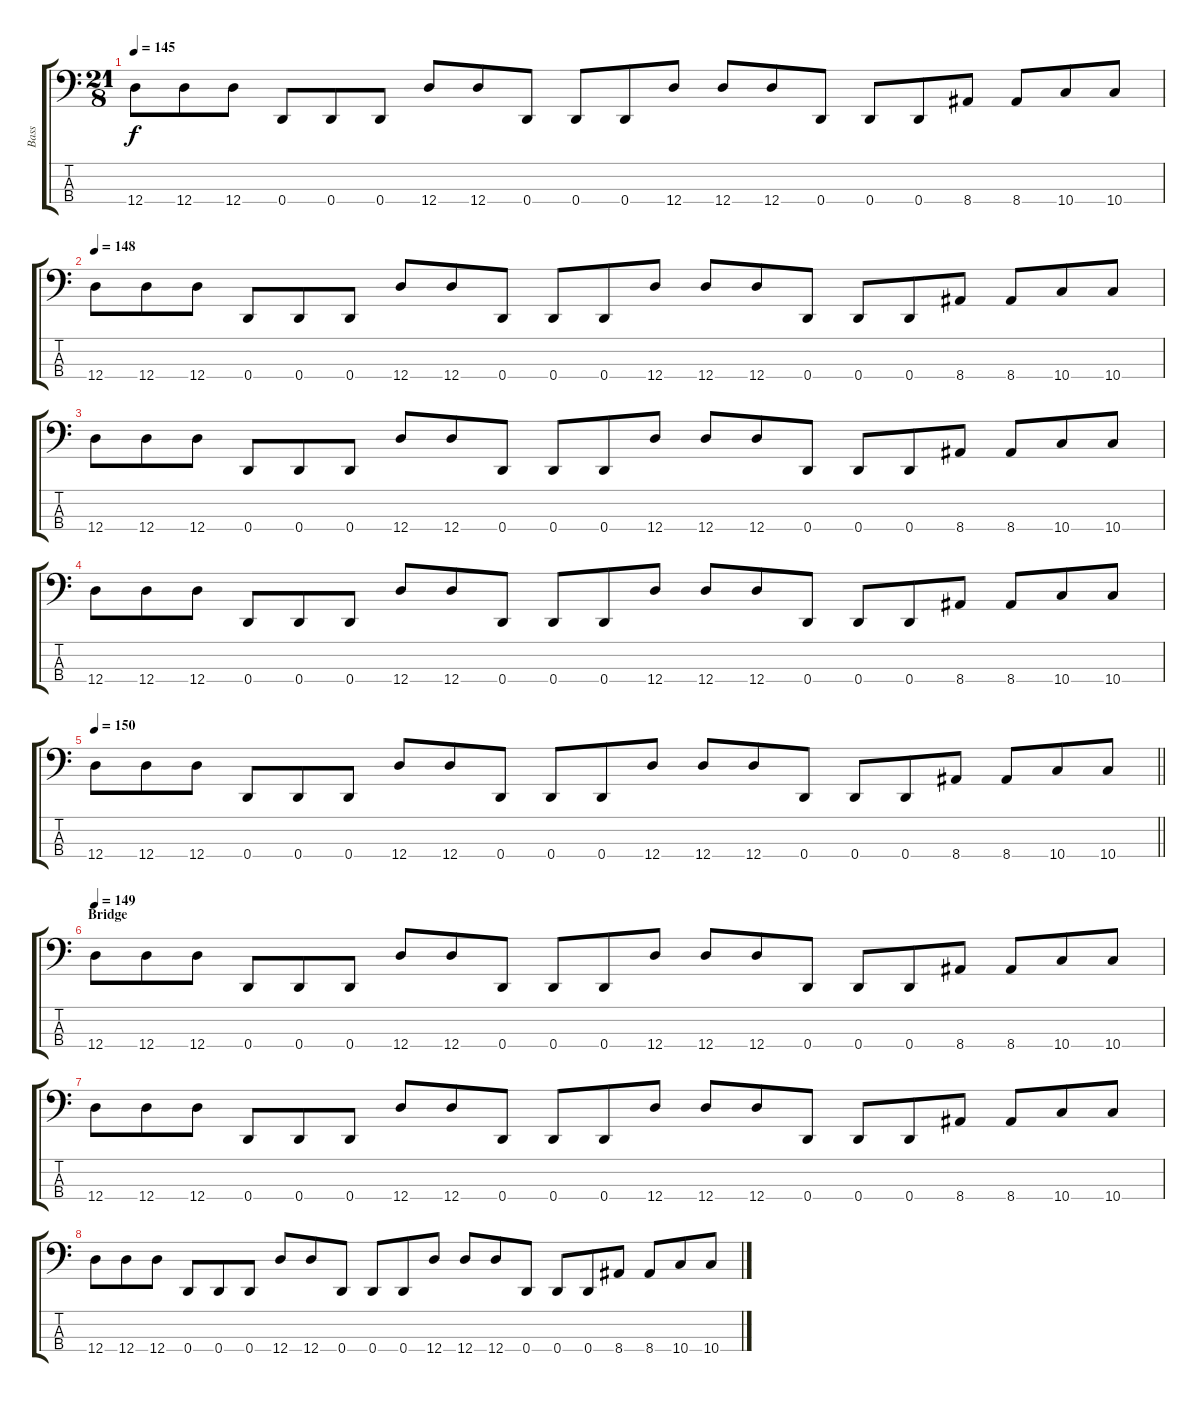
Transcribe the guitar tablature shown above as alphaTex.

\track ("Bass" "Bass") {instrument electricbasspick}
\staff {score tabs}
\tuning (G2 D2 A1 D1) {hide}
\ts (21 8)
\tempo 145
\clef f4
\ks c
12.4.8{dy f} 12.4.8 12.4.8 0.4.8 0.4.8 0.4.8 12.4.8 12.4.8 0.4.8 0.4.8 0.4.8 12.4.8 12.4.8 12.4.8 0.4.8 0.4.8 0.4.8 8.4.8 8.4.8 10.4.8 10.4.8 |
\tempo 148
12.4.8 12.4.8 12.4.8 0.4.8 0.4.8 0.4.8 12.4.8 12.4.8 0.4.8 0.4.8 0.4.8 12.4.8 12.4.8 12.4.8 0.4.8 0.4.8 0.4.8 8.4.8 8.4.8 10.4.8 10.4.8 |
12.4.8 12.4.8 12.4.8 0.4.8 0.4.8 0.4.8 12.4.8 12.4.8 0.4.8 0.4.8 0.4.8 12.4.8 12.4.8 12.4.8 0.4.8 0.4.8 0.4.8 8.4.8 8.4.8 10.4.8 10.4.8 |
12.4.8 12.4.8 12.4.8 0.4.8 0.4.8 0.4.8 12.4.8 12.4.8 0.4.8 0.4.8 0.4.8 12.4.8 12.4.8 12.4.8 0.4.8 0.4.8 0.4.8 8.4.8 8.4.8 10.4.8 10.4.8 |
\tempo 150
\barLineRight lightlight
12.4.8 12.4.8 12.4.8 0.4.8 0.4.8 0.4.8 12.4.8 12.4.8 0.4.8 0.4.8 0.4.8 12.4.8 12.4.8 12.4.8 0.4.8 0.4.8 0.4.8 8.4.8 8.4.8 10.4.8 10.4.8 |
\section ("" "Bridge")
\tempo 149
12.4.8 12.4.8 12.4.8 0.4.8 0.4.8 0.4.8 12.4.8 12.4.8 0.4.8 0.4.8 0.4.8 12.4.8 12.4.8 12.4.8 0.4.8 0.4.8 0.4.8 8.4.8 8.4.8 10.4.8 10.4.8 |
12.4.8 12.4.8 12.4.8 0.4.8 0.4.8 0.4.8 12.4.8 12.4.8 0.4.8 0.4.8 0.4.8 12.4.8 12.4.8 12.4.8 0.4.8 0.4.8 0.4.8 8.4.8 8.4.8 10.4.8 10.4.8 |
12.4.8 12.4.8 12.4.8 0.4.8 0.4.8 0.4.8 12.4.8 12.4.8 0.4.8 0.4.8 0.4.8 12.4.8 12.4.8 12.4.8 0.4.8 0.4.8 0.4.8 8.4.8 8.4.8 10.4.8 10.4.8
